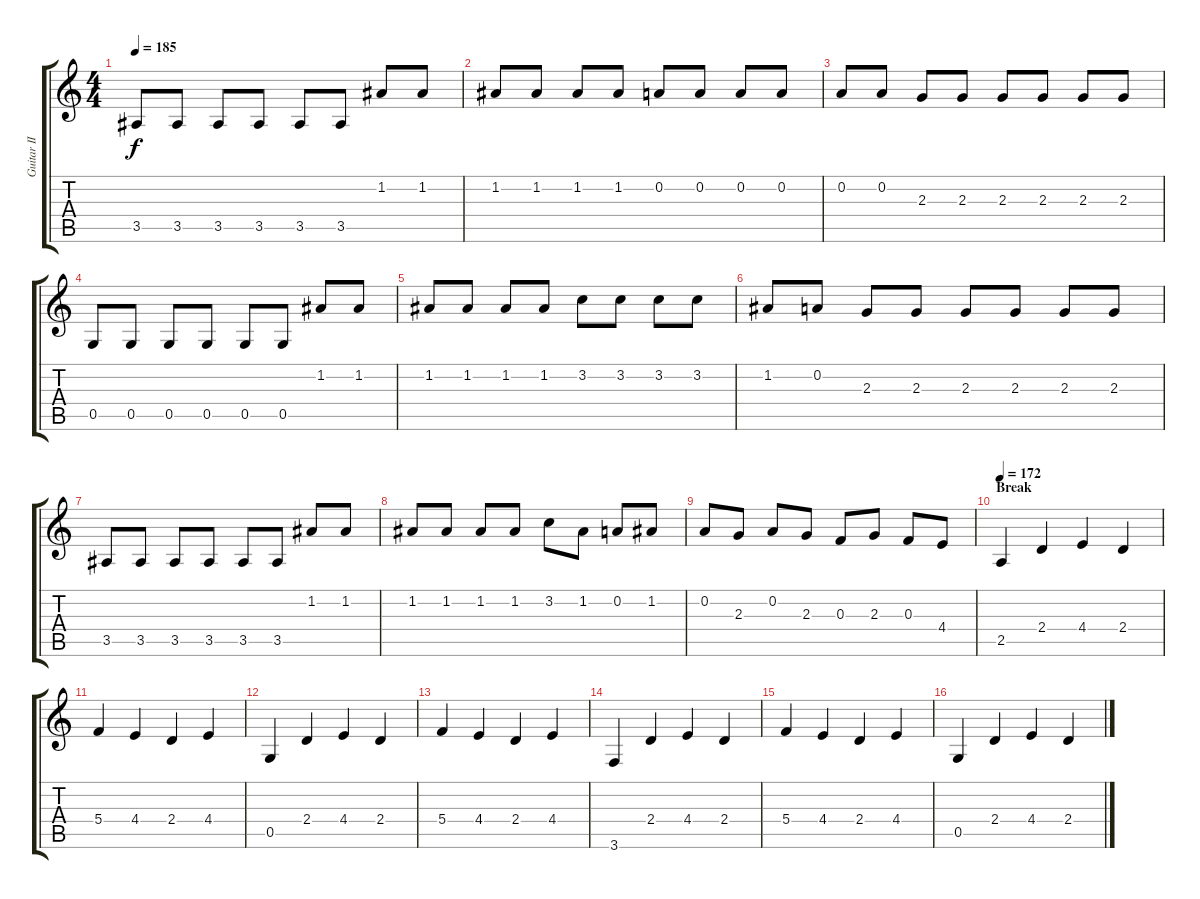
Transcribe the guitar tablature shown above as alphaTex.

\track ("Guitar II" "Guitar II") {instrument distortionguitar}
\staff {score tabs}
\tuning (D4 A3 F3 C3 G2 D2) {hide}
\ts (4 4)
\tempo 185
\clef g2
\ks c
3.5.8{dy f} 3.5.8 3.5.8 3.5.8 3.5.8 3.5.8 1.2.8 1.2.8 |
1.2.8 1.2.8 1.2.8 1.2.8 0.2.8 0.2.8 0.2.8 0.2.8 |
0.2.8 0.2.8 2.3.8 2.3.8 2.3.8 2.3.8 2.3.8 2.3.8 |
0.5.8 0.5.8 0.5.8 0.5.8 0.5.8 0.5.8 1.2.8 1.2.8 |
1.2.8 1.2.8 1.2.8 1.2.8 3.2.8 3.2.8 3.2.8 3.2.8 |
1.2.8 0.2.8 2.3.8 2.3.8 2.3.8 2.3.8 2.3.8 2.3.8 |
3.5.8 3.5.8 3.5.8 3.5.8 3.5.8 3.5.8 1.2.8 1.2.8 |
1.2.8 1.2.8 1.2.8 1.2.8 3.2.8 1.2.8 0.2.8 1.2.8 |
0.2.8 2.3.8 0.2.8 2.3.8 0.3.8 2.3.8 0.3.8 4.4.8 |
\section ("" "Break")
\tempo 172
2.5.4 2.4.4 4.4.4 2.4.4 |
5.4.4 4.4.4 2.4.4 4.4.4 |
0.5.4 2.4.4 4.4.4 2.4.4 |
5.4.4 4.4.4 2.4.4 4.4.4 |
3.6.4 2.4.4 4.4.4 2.4.4 |
5.4.4 4.4.4 2.4.4 4.4.4 |
0.5.4 2.4.4 4.4.4 2.4.4
